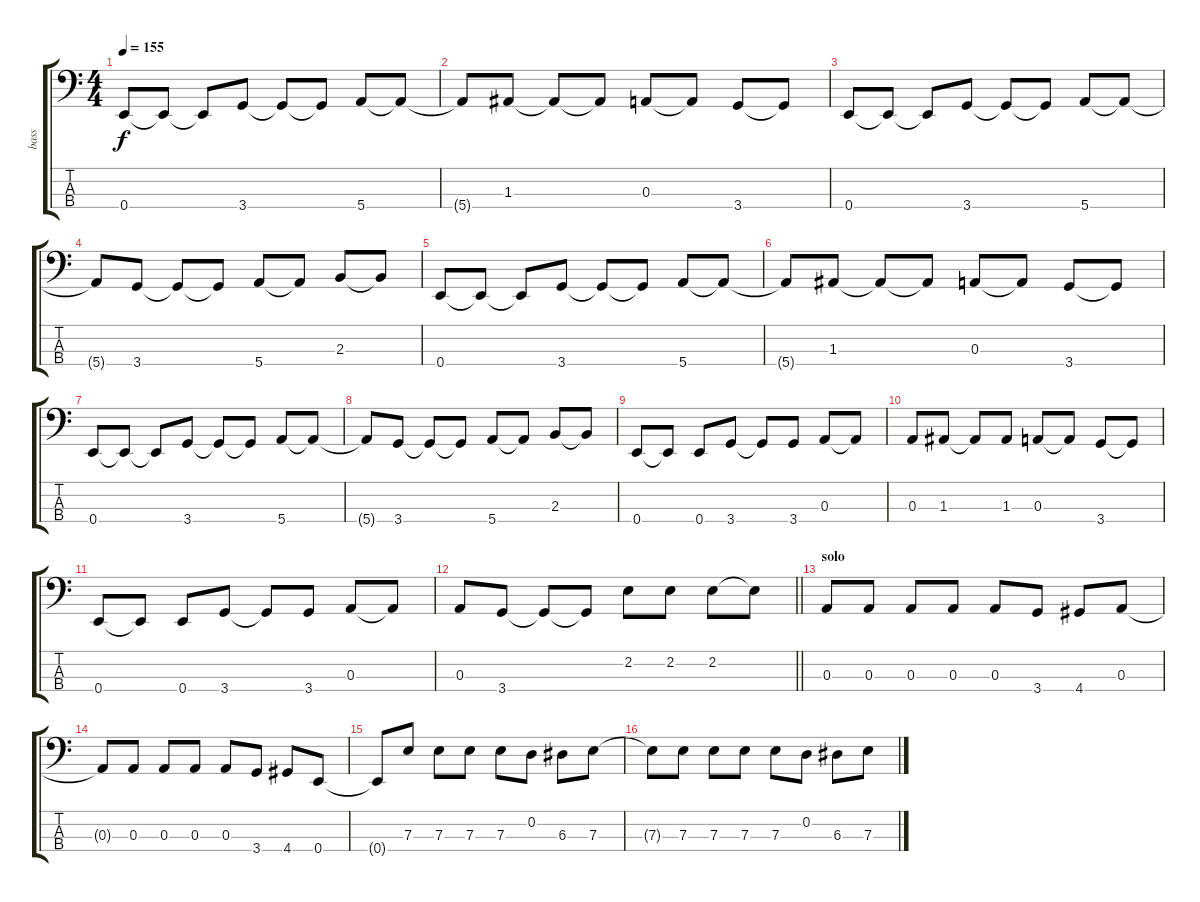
\track ("bass" "bass") {instrument electricbassfinger}
\staff {score tabs}
\tuning (G2 D2 A1 E1) {hide}
\ts (4 4)
\tempo 155
\clef f4
\ks c
0.4.8{dy f} 0.4{t}.8 0.4{t}.8 3.4.8 3.4{t}.8 3.4{t}.8 5.4.8 5.4{t}.8 |
5.4{t}.8 1.3.8 1.3{t}.8 1.3{t}.8 0.3.8 0.3{t}.8 3.4.8 3.4{t}.8 |
0.4.8 0.4{t}.8 0.4{t}.8 3.4.8 3.4{t}.8 3.4{t}.8 5.4.8 5.4{t}.8 |
5.4{t}.8 3.4.8 3.4{t}.8 3.4{t}.8 5.4.8 5.4{t}.8 2.3.8 2.3{t}.8 |
0.4.8 0.4{t}.8 0.4{t}.8 3.4.8 3.4{t}.8 3.4{t}.8 5.4.8 5.4{t}.8 |
5.4{t}.8 1.3.8 1.3{t}.8 1.3{t}.8 0.3.8 0.3{t}.8 3.4.8 3.4{t}.8 |
0.4.8 0.4{t}.8 0.4{t}.8 3.4.8 3.4{t}.8 3.4{t}.8 5.4.8 5.4{t}.8 |
5.4{t}.8 3.4.8 3.4{t}.8 3.4{t}.8 5.4.8 5.4{t}.8 2.3.8 2.3{t}.8 |
0.4.8 0.4{t}.8 0.4.8 3.4.8 3.4{t}.8 3.4.8 0.3.8 0.3{t}.8 |
0.3.8 1.3.8 1.3{t}.8 1.3.8 0.3.8 0.3{t}.8 3.4.8 3.4{t}.8 |
0.4.8 0.4{t}.8 0.4.8 3.4.8 3.4{t}.8 3.4.8 0.3.8 0.3{t}.8 |
\barLineRight lightlight
0.3.8 3.4.8 3.4{t}.8 3.4{t}.8 2.2.8 2.2.8 2.2.8 2.2{t}.8 |
\section ("" "solo")
0.3.8 0.3.8 0.3.8 0.3.8 0.3.8 3.4.8 4.4.8 0.3.8 |
0.3{t}.8 0.3.8 0.3.8 0.3.8 0.3.8 3.4.8 4.4.8 0.4.8 |
0.4{t}.8 7.3.8 7.3.8 7.3.8 7.3.8 0.2.8 6.3.8 7.3.8 |
7.3{t}.8 7.3.8 7.3.8 7.3.8 7.3.8 0.2.8 6.3.8 7.3.8
